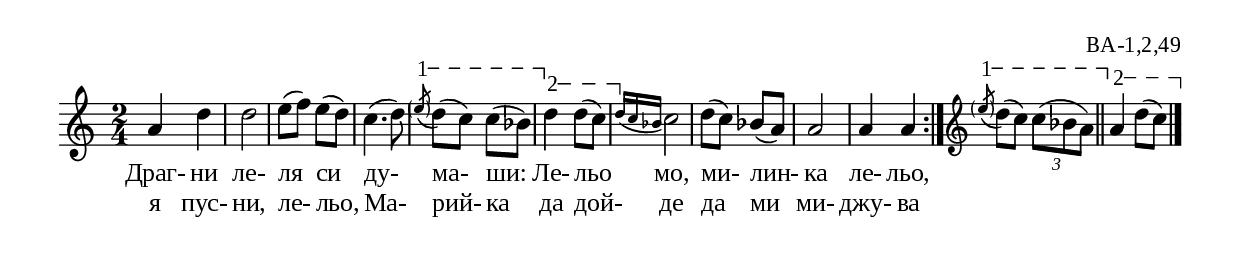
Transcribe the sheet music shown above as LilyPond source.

%{
BA_1_2_49
%}

\include "td-preamble.ly"

\score {
\relative c'' {
%% \tempo 4 = 152
  \time 2/4
a4 d | d2 | e8( f) e8([ d]) | c4.( d8) |
\parG
\varA
\acciaccatura \parenthesize e8\startTextSpan d8( c) c8( bes\stopTextSpan) |
\varB
d4\startTextSpan d8( c\stopTextSpan) | 
\acciaccatura { d16[ c bes] } c2 | d8( c) bes8( a) | a2 | a4 a 
 \bar ":|"
\endm 
\varA
%%\set Score.measureLength = #(ly:make-moment 3 4) 
%%s8 
\acciaccatura \parenthesize e'8\startTextSpan d8[( c)] 
\times 2/3 { c8( bes a\stopTextSpan) } \bar "||"
\varB
a4\startTextSpan d8( c\stopTextSpan) 
\bar "|." 
}
\addlyrics { Драг- ни ле- ля си ду- ма- ши: Ле- льо мо, ми- лин- ка ле- льо, }
\addlyrics { я пус- ни, ле- льо, Ма- рий- ка да дой- де да ми ми- джу- ва }
%
\layout {
  indent = #0
  line-width = 190\mm
  ragged-right=##f
}
%
\midi { 
	\context {
		\Score
		tempoWholesPerMinute = #(ly:make-moment 152 4)
		}
	}
}
%
\header{
  opus = "ВА-1,2,49"
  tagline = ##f
}


